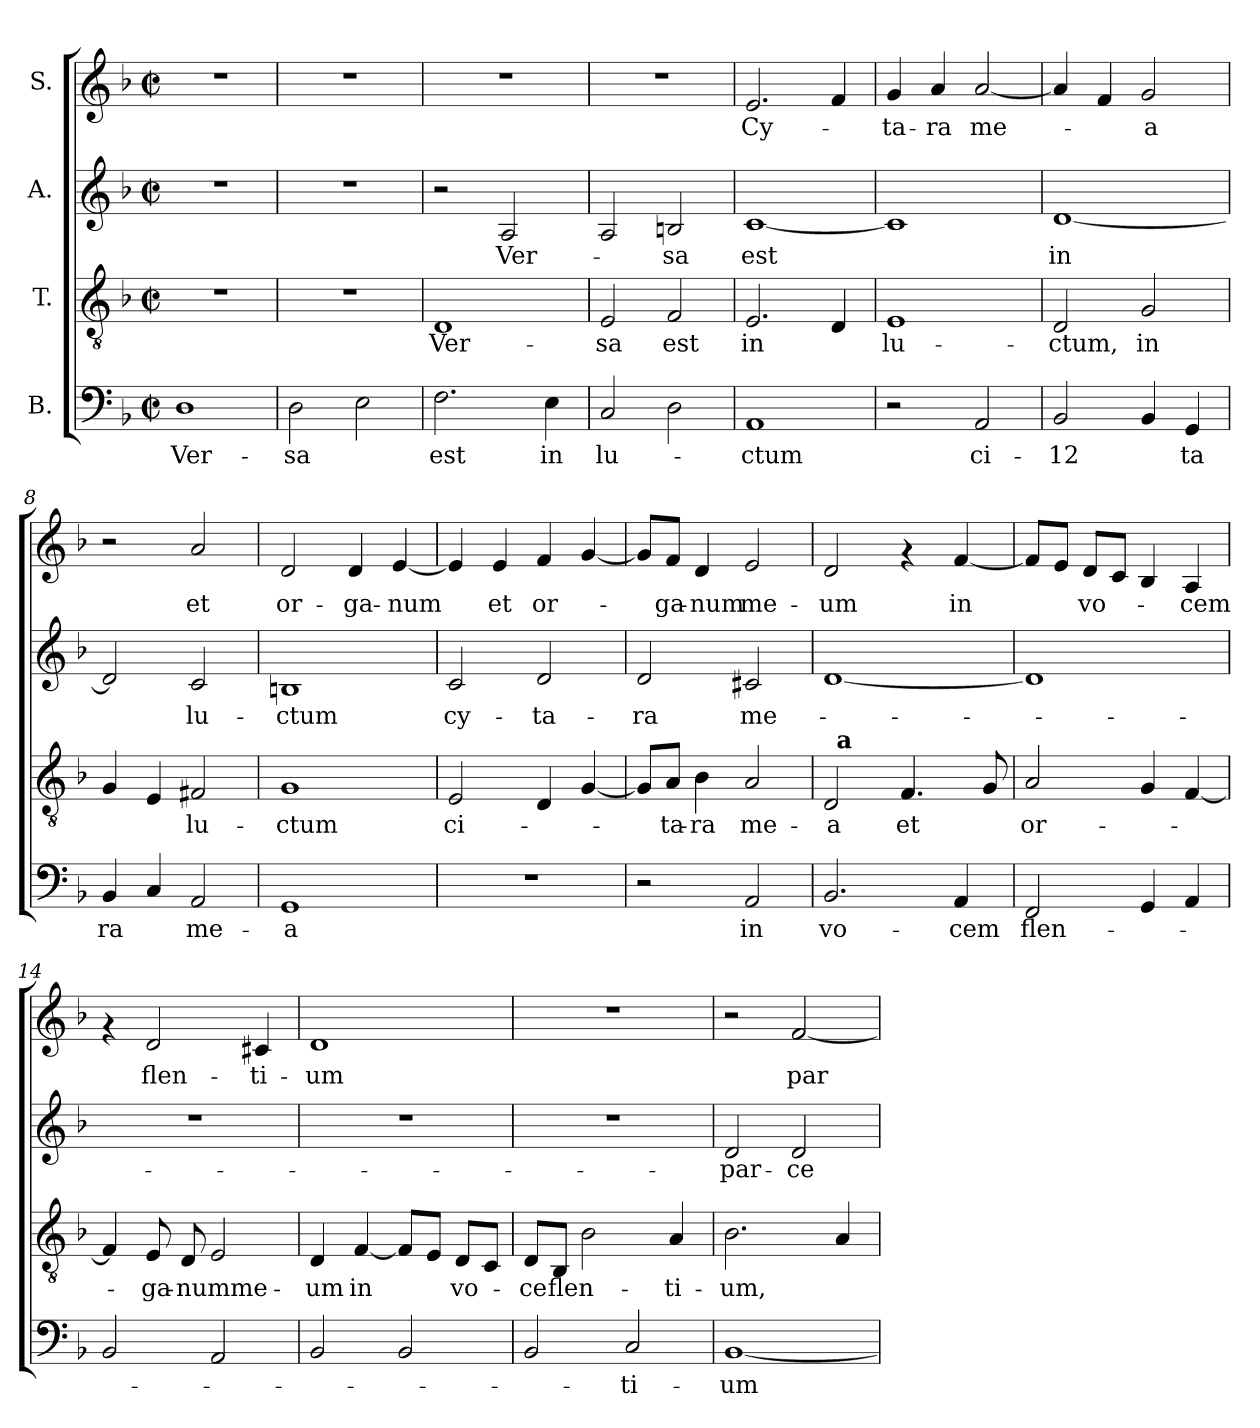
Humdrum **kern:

**kern	**text	**kern	**text	**kern	**text	**kern	**text
*part4	*part4	*part3	*part3	*part2	*part2	*part1	*part1
*staff4	*staff4	*staff3	*staff3	*staff2	*staff2	*staff1	*staff1
*I"B.	*	*I"T.	*	*I"A.	*	*I"S.	*
*clefF4	*	*clefGv2	*	*clefG2	*	*clefG2	*
*k[b-]	*	*k[b-]	*	*k[b-]	*	*k[b-]	*
*F:	*	*F:	*	*F:	*	*F:	*
*M2/2	*	*M2/2	*	*M2/2	*	*M2/2	*
*met(c|)	*	*met(c|)	*	*met(c|)	*	*met(c|)	*
=1	=1	=1	=1	=1	=1	=1	=1
!	!LO:LY:b	!	!	!	!	!	!
1D	Ver-	1r	.	1r	.	1r	.
=2	=2	=2	=2	=2	=2	=2	=2
!	!LO:LY:b	!	!	!	!	!	!
2D\	-sa	1r	.	1r	.	1r	.
2E\	.	.	.	.	.	.	.
=3	=3	=3	=3	=3	=3	=3	=3
!	!LO:LY:b	!	!LO:LY:b	!	!	!	!
2.F\	est	1D	Ver-	2r	.	1r	.
!	!	!	!	!	!LO:LY:b	!	!
.	.	.	.	2A/	Ver-	.	.
!	!LO:LY:b	!	!	!	!	!	!
4E\	in	.	.	.	.	.	.
=4	=4	=4	=4	=4	=4	=4	=4
!	!LO:LY:b	!	!LO:LY:b	!	!	!	!
2C/	lu-	2E/	-sa	2A/	.	1r	.
!	!	!	!LO:LY:b	!	!LO:LY:b	!	!
2D\	.	2F/	est	2Bn/	-sa	.	.
=5	=5	=5	=5	=5	=5	=5	=5
!	!LO:LY:b	!	!LO:LY:b	!	!LO:LY:b	!	!LO:LY:b
1AA	-ctum	2.E/	in	[>1c	est	2.e/	Cy-
.	.	4D/	.	.	.	4f/	.
=6	=6	=6	=6	=6	=6	=6	=6
!	!	!	!LO:LY:b	!	!	!	!LO:LY:b
2r	.	1E	lu-	1c]	.	4g/	-ta-
!	!	!	!	!	!	!	!LO:LY:b
.	.	.	.	.	.	4a/	-ra
!	!LO:LY:b	!	!	!	!	!	!LO:LY:b
2AA/	ci-	.	.	.	.	[<2a/	me-
!!LO:LB:g=z
=7	=7	=7	=7	=7	=7	=7	=7
!	!LO:LY:b	!	!LO:LY:b	!	!LO:LY:b	!	!
2BB-/	-12	2D/	-ctum,	[>1d	in	4a/]	.
.	.	.	.	.	.	4f/	.
!	!	!	!LO:LY:b	!	!	!	!LO:LY:b
4BB-/	.	2G/	in	.	.	2g/	-a
!	!LO:LY:b	!	!	!	!	!	!
4GG/	ta	.	.	.	.	.	.
=8	=8	=8	=8	=8	=8	=8	=8
!	!LO:LY:b	!	!	!	!	!	!
4BB-/	ra	4G/	.	2d/]	.	2r	.
4C/	.	4E/	.	.	.	.	.
!	!LO:LY:b	!	!LO:LY:b	!	!LO:LY:b	!	!LO:LY:b
2AA/	me-	2F#X/	lu-	2c/	lu-	2a/	et
=9	=9	=9	=9	=9	=9	=9	=9
!	!LO:LY:b	!	!LO:LY:b	!	!LO:LY:b	!	!LO:LY:b
1GG	-a	1G	-ctum	1Bn	-ctum	2d/	or-
!	!	!	!	!	!	!	!LO:LY:b
.	.	.	.	.	.	4d/	-ga-
!	!	!	!	!	!	!	!LO:LY:b
.	.	.	.	.	.	[>4e/	-num
=10	=10	=10	=10	=10	=10	=10	=10
!	!	!	!LO:LY:b	!	!LO:LY:b	!	!
1r	.	2E/	ci-	2c/	cy-	4e/]	.
!	!	!	!	!	!	!	!LO:LY:b
.	.	.	.	.	.	4e/	et
!	!	!	!	!	!LO:LY:b	!	!LO:LY:b
.	.	4D/	.	2d/	-ta-	4f/	or-
.	.	[>4G/	.	.	.	[>4g/	.
=11	=11	=11	=11	=11	=11	=11	=11
!	!	!	!	!	!LO:LY:b	!	!
2r	.	8G/L]	.	2d/	-ra	8g/L]	.
!	!	!	!LO:LY:b	!	!	!	!LO:LY:b
.	.	8A/J	-ta-	.	.	8f/J	-ga-
!	!	!	!LO:LY:b	!	!	!	!LO:LY:b
.	.	4B-\	-ra	.	.	4d/	-num
!	!LO:LY:b	!	!LO:LY:b	!	!LO:LY:b	!	!LO:LY:b
2AA/	in	2A/	me-	2c#X/	me-	2e/	me-
!!LO:PB:g=z
=12	=12	=12	=12	=12	=12	=12	=12
!	!LO:LY:b	!	!LO:LY:b	!	!	!	!LO:LY:b
*	*	*^	*	*	*	*	*
2.BB-/	vo-	2D/	32ryy	-a	[>1d	.	2d/	-um
!	!	!	!LO:TX:a:B:t=a	!	!	!	!	!
.	.	.	2ryy	.	.	.	.	.
!	!	!	!	!LO:LY:b	!	!	!	!
.	.	4.F/	.	et	.	.	4rf	.
.	.	.	4...ryy	.	.	.	.	.
!	!LO:LY:b	!	!	!	!	!	!	!LO:LY:b
4AA/	-cem	.	.	.	.	.	[>4f/	in
.	.	8G/	.	.	.	.	.	.
=13	=13	=13	=13	=13	=13	=13	=13	=13
!	!LO:LY:b	!	!	!LO:LY:b	!	!	!	!
*	*	*v	*v	*	*	*	*	*
2FF/	flen-	2A/	or-	1d]	.	8f/L]	.
.	.	.	.	.	.	8e/J	.
!	!	!	!	!	!	!	!LO:LY:b
.	.	.	.	.	.	8d/L	vo-
.	.	.	.	.	.	8c/J	.
4GG/	.	4G/	.	.	.	4B-/	.
!	!	!	!	!	!	!	!LO:LY:b
4AA/	.	[>4F/	.	.	.	4A/	-cem
=14	=14	=14	=14	=14	=14	=14	=14
2BB-/	.	4F/]	.	1r	.	4rf	.
!	!	!	!LO:LY:b	!	!	!	!LO:LY:b
.	.	8E/	-ga-	.	.	2d/	flen-
!	!	!	!LO:LY:b	!	!	!	!
.	.	8D/	-numme-	.	.	.	.
2AA/	.	2E/	.	.	.	.	.
!	!	!	!	!	!	!	!LO:LY:b
.	.	.	.	.	.	4c#X/	-ti-
=15	=15	=15	=15	=15	=15	=15	=15
!	!	!	!LO:LY:b	!	!	!	!LO:LY:b
2BB-/	.	4D/	-um	1r	.	1d	-um
!	!	!	!LO:LY:b	!	!	!	!
.	.	[>4F/	in	.	.	.	.
2BB-/	.	8F/L]	.	.	.	.	.
.	.	8E/J	.	.	.	.	.
!	!	!	!LO:LY:b	!	!	!	!
.	.	8D/L	vo-	.	.	.	.
.	.	8C/J	.	.	.	.	.
=16	=16	=16	=16	=16	=16	=16	=16
!	!	!	!LO:LY:b	!	!	!	!
2BB-/	.	8D/L	-ce	1r	.	1r	.
!	!	!	!LO:LY:b	!	!	!	!
.	.	8BB-/J	flen-	.	.	.	.
.	.	2B-\	.	.	.	.	.
!	!LO:LY:b	!	!	!	!	!	!
2C/	-ti-	.	.	.	.	.	.
!	!	!	!LO:LY:b	!	!	!	!
.	.	4A/	-ti-	.	.	.	.
!!LO:PB:g=z
=17	=17	=17	=17	=17	=17	=17	=17
!	!LO:LY:b	!	!LO:LY:b	!	!LO:LY:b	!	!
[>1BB-	-um	2.B-\	-um,	2d/	-par-	2r	.
!	!	!	!	!	!LO:LY:b	!	!LO:LY:b
.	.	.	.	2d/	-ce	[>2f/	par-
.	.	4A/	.	.	.	.	.
=	=	=	=	=	=	=	=
*-	*-	*-	*-	*-	*-	*-	*-
